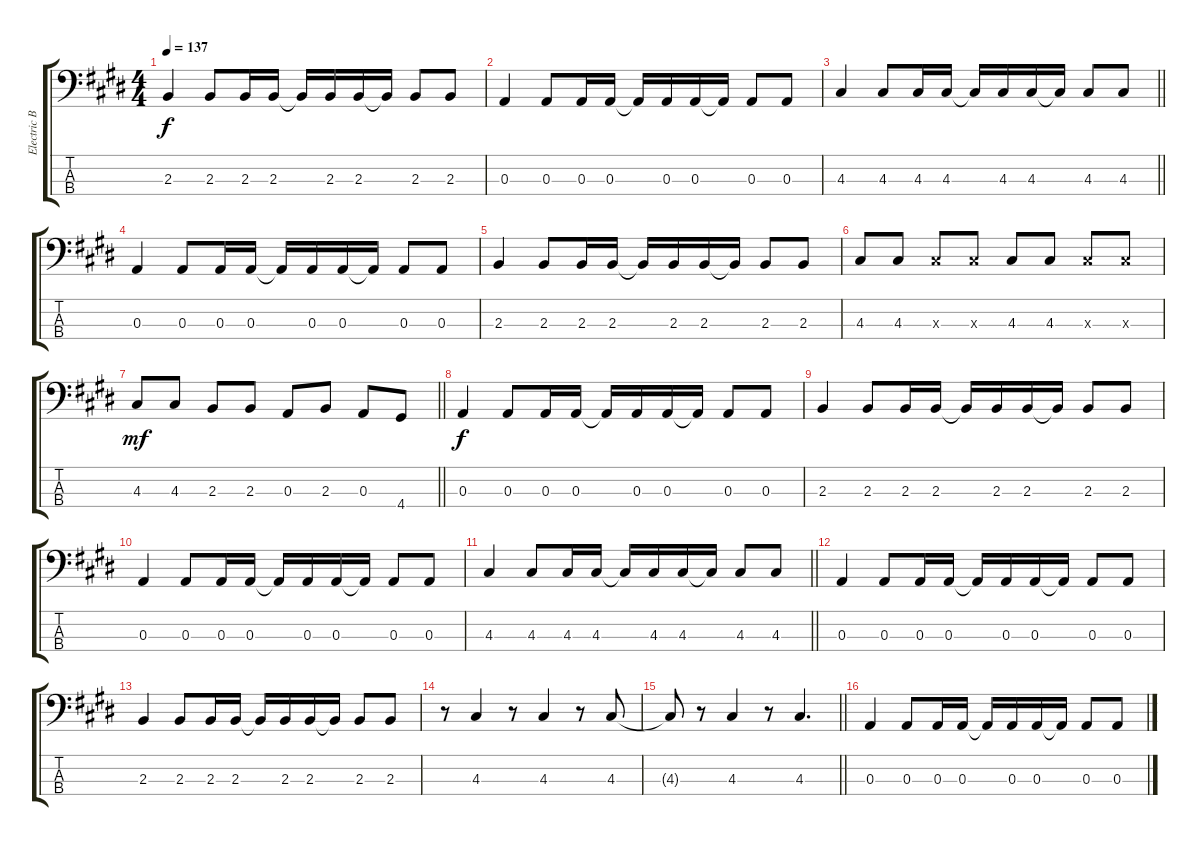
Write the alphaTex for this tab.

\track ("Electric Bass" "Electric B") {instrument electricbassfinger}
\staff {score tabs}
\tuning (G2 D2 A1 E1) {hide}
\ts (4 4)
\tempo 137
\clef f4
\ks e
2.3.4{dy f} 2.3.8 2.3.16 2.3.16 2.3{t}.16 2.3.16 2.3.16 2.3{t}.16 2.3.8 2.3.8 |
0.3.4 0.3.8 0.3.16 0.3.16 0.3{t}.16 0.3.16 0.3.16 0.3{t}.16 0.3.8 0.3.8 |
\barLineRight lightlight
4.3.4 4.3.8 4.3.16 4.3.16 4.3{t}.16 4.3.16 4.3.16 4.3{t}.16 4.3.8 4.3.8 |
0.3.4 0.3.8 0.3.16 0.3.16 0.3{t}.16 0.3.16 0.3.16 0.3{t}.16 0.3.8 0.3.8 |
2.3.4 2.3.8 2.3.16 2.3.16 2.3{t}.16 2.3.16 2.3.16 2.3{t}.16 2.3.8 2.3.8 |
4.3.8 4.3.8 4.3{x}.8 4.3{x}.8 4.3.8 4.3.8 4.3{x}.8 4.3{x}.8 |
\barLineRight lightlight
4.3.8{dy mf} 4.3.8 2.3.8 2.3.8 0.3.8 2.3.8 0.3.8 4.4.8 |
0.3.4{dy f} 0.3.8 0.3.16 0.3.16 0.3{t}.16 0.3.16 0.3.16 0.3{t}.16 0.3.8 0.3.8 |
2.3.4 2.3.8 2.3.16 2.3.16 2.3{t}.16 2.3.16 2.3.16 2.3{t}.16 2.3.8 2.3.8 |
0.3.4 0.3.8 0.3.16 0.3.16 0.3{t}.16 0.3.16 0.3.16 0.3{t}.16 0.3.8 0.3.8 |
\barLineRight lightlight
4.3.4 4.3.8 4.3.16 4.3.16 4.3{t}.16 4.3.16 4.3.16 4.3{t}.16 4.3.8 4.3.8 |
0.3.4 0.3.8 0.3.16 0.3.16 0.3{t}.16 0.3.16 0.3.16 0.3{t}.16 0.3.8 0.3.8 |
2.3.4 2.3.8 2.3.16 2.3.16 2.3{t}.16 2.3.16 2.3.16 2.3{t}.16 2.3.8 2.3.8 |
r.8 4.3.4 r.8 4.3.4 r.8 4.3.8 |
\barLineRight lightlight
4.3{t}.8 r.8 4.3.4 r.8 4.3.4{d} |
0.3.4 0.3.8 0.3.16 0.3.16 0.3{t}.16 0.3.16 0.3.16 0.3{t}.16 0.3.8 0.3.8
